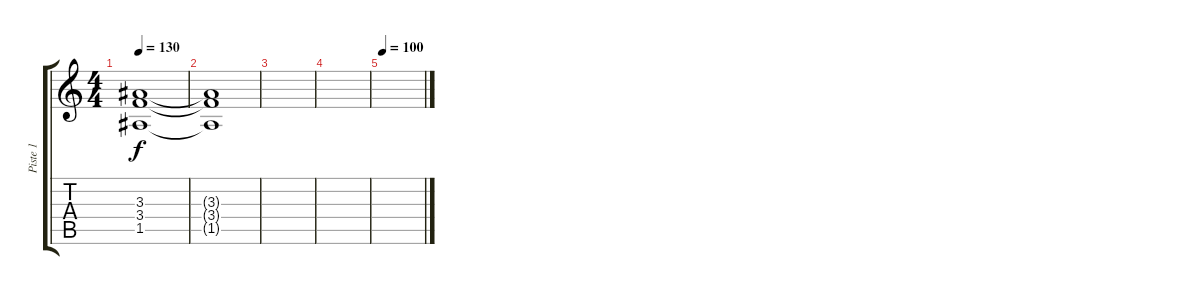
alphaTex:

\track ("Piste 1" "Piste 1") {instrument distortionguitar}
\staff {score tabs}
\tuning (E4 B3 G3 D3 A2 E2) {hide}
\ts (4 4)
\tempo 130
\clef g2
\ks c
(3.3 3.4 1.5).1{dy f} |
(3.3{t} 3.4{t} 1.5{t}).1 |
|
|
\tempo 100
